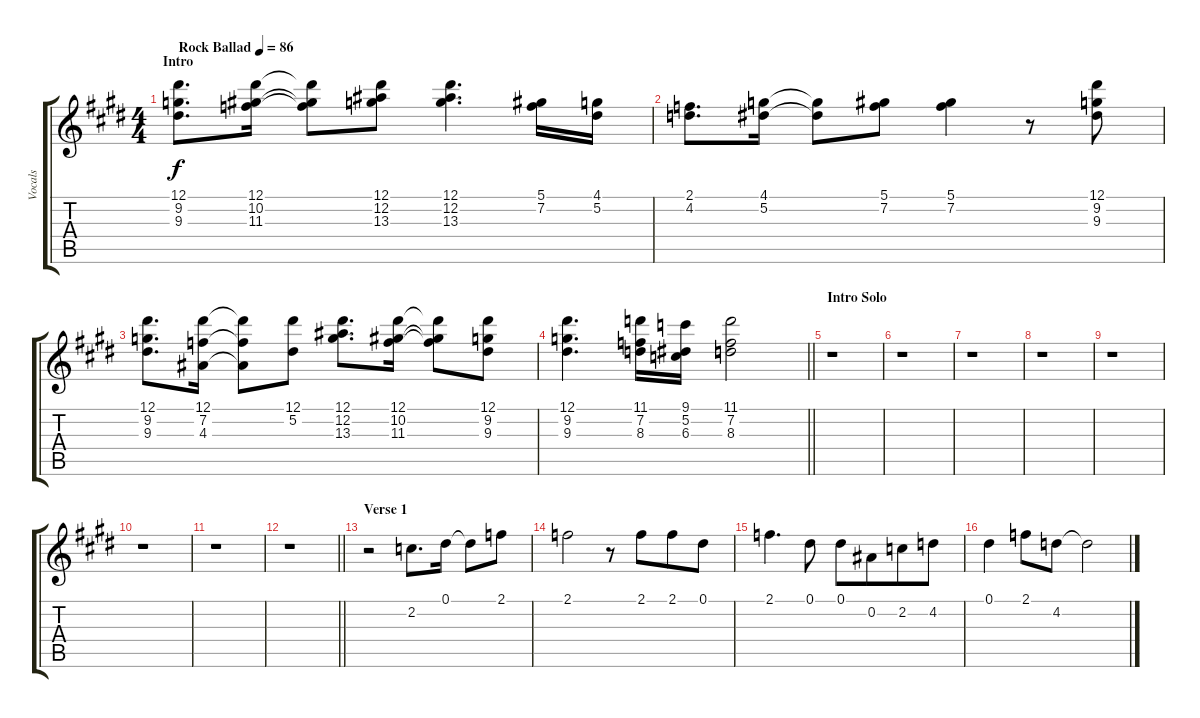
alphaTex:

\track ("Vocals" "Vocals") {instrument electricguitarjazz}
\staff {score tabs}
\tuning (Eb4 Bb3 Gb3 Db3 Ab2 Eb2) {hide}
\ts (4 4)
\section ("" "Intro")
\tempo (86 "Rock Ballad")
\clef g2
\ks e
(12.1 9.2 9.3).8{d dy f instrument electricguitarjazz} (12.1 10.2 11.3).16 (12.1{t} 10.2{t} 11.3{t}).8 (12.1 12.2 13.3).8 (12.1 12.2 13.3).4{d} (5.1 7.2).16 (4.1 5.2).16 |
(2.1 4.2).8{d} (4.1 5.2).16 (4.1{t} 5.2{t}).8 (5.1 7.2).8 (5.1 7.2).4 r.8 (12.1 9.2 9.3).8 |
(12.1 9.2 9.3).8{d} (12.1 7.2 4.3).16 (12.1{t} 7.2{t} 4.3{t}).8 (12.1 5.2).8 (12.1 12.2 13.3).8{d} (12.1 10.2 11.3).16 (12.1{t} 10.2{t} 11.3{t}).8 (12.1 9.2 9.3).8 |
\barLineRight lightlight
(12.1 9.2 9.3).4{d} (11.1 7.2 8.3).16 (9.1 5.2 6.3).16 (11.1 7.2 8.3).2 |
\section ("" "Intro Solo")
r.1 |
r.1 |
r.1 |
r.1 |
r.1 |
r.1 |
r.1 |
\barLineRight lightlight
r.1 |
\section ("" "Verse 1")
r.2 2.2.8{d} 0.1.16 0.1{t}.8 2.1.8 |
2.1.2 r.8 2.1.8{beam merge} 2.1.8 0.1.8 |
2.1.4{d} 0.1.8 0.1.8 0.2.8{beam merge} 2.2.8 4.2.8 |
0.1.4 2.1.8 4.2.8 4.2{t}.2
